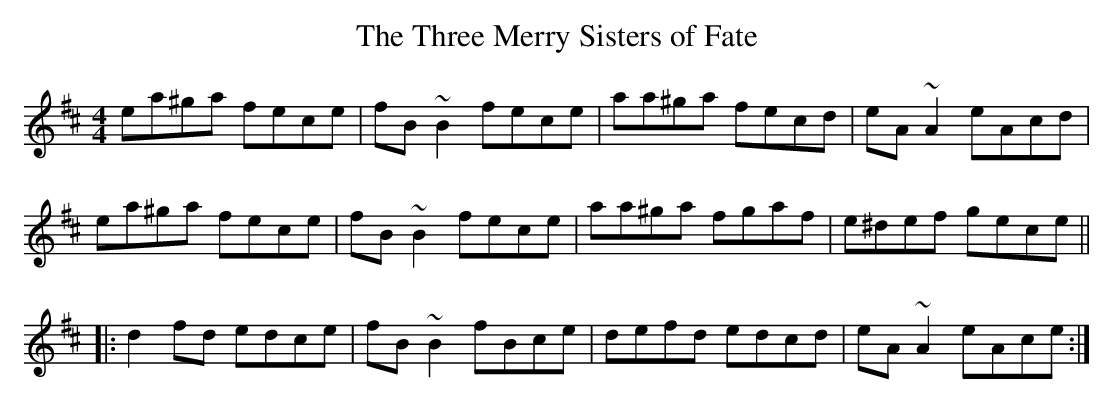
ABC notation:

X:1
T:The Three Merry Sisters of Fate
M:4/4
L:1/8
K:D
ea^ga fece|fB~B2 fece|aa^ga fecd|eA~A2 eAcd|
ea^ga fece|fB~B2 fece|aa^ga fgaf|e^def gece||
|:d2fd edce|fB~B2 fBce|defd edcd|eA~A2 eAce:|
